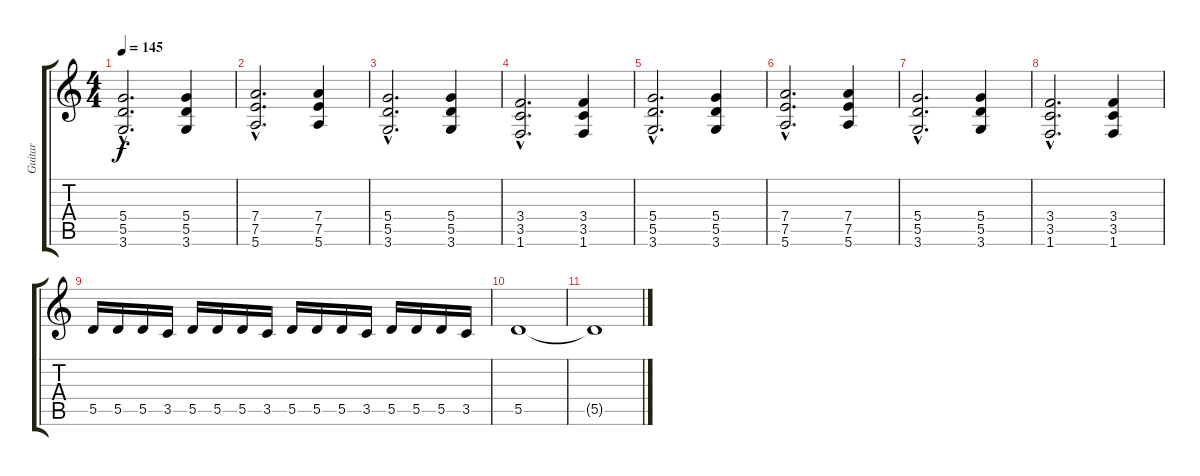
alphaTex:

\track ("Guitar" "Guitar") {instrument overdrivenguitar}
\staff {score tabs}
\tuning (E4 B3 G3 D3 A2 E2) {hide}
\ts (4 4)
\tempo 145
\clef g2
\ks c
(5.4{hac} 5.5{hac} 3.6{hac}).2{d dy f} (5.4 5.5 3.6).4 |
(7.4{hac} 7.5{hac} 5.6{hac}).2{d} (7.4 7.5 5.6).4 |
(5.4{hac} 5.5{hac} 3.6{hac}).2{d} (5.4 5.5 3.6).4 |
(3.4{hac} 3.5{hac} 1.6{hac}).2{d} (3.4 3.5 1.6).4 |
(5.4{hac} 5.5{hac} 3.6{hac}).2{d} (5.4 5.5 3.6).4 |
(7.4{hac} 7.5{hac} 5.6{hac}).2{d} (7.4 7.5 5.6).4 |
(5.4{hac} 5.5{hac} 3.6{hac}).2{d} (5.4 5.5 3.6).4 |
(3.4{hac} 3.5{hac} 1.6{hac}).2{d} (3.4 3.5 1.6).4 |
5.5.16 5.5.16 5.5.16 3.5.16 5.5.16 5.5.16 5.5.16 3.5.16 5.5.16 5.5.16 5.5.16 3.5.16 5.5.16 5.5.16 5.5.16 3.5.16 |
5.5.1{volume 0} |
5.5{t}.1
